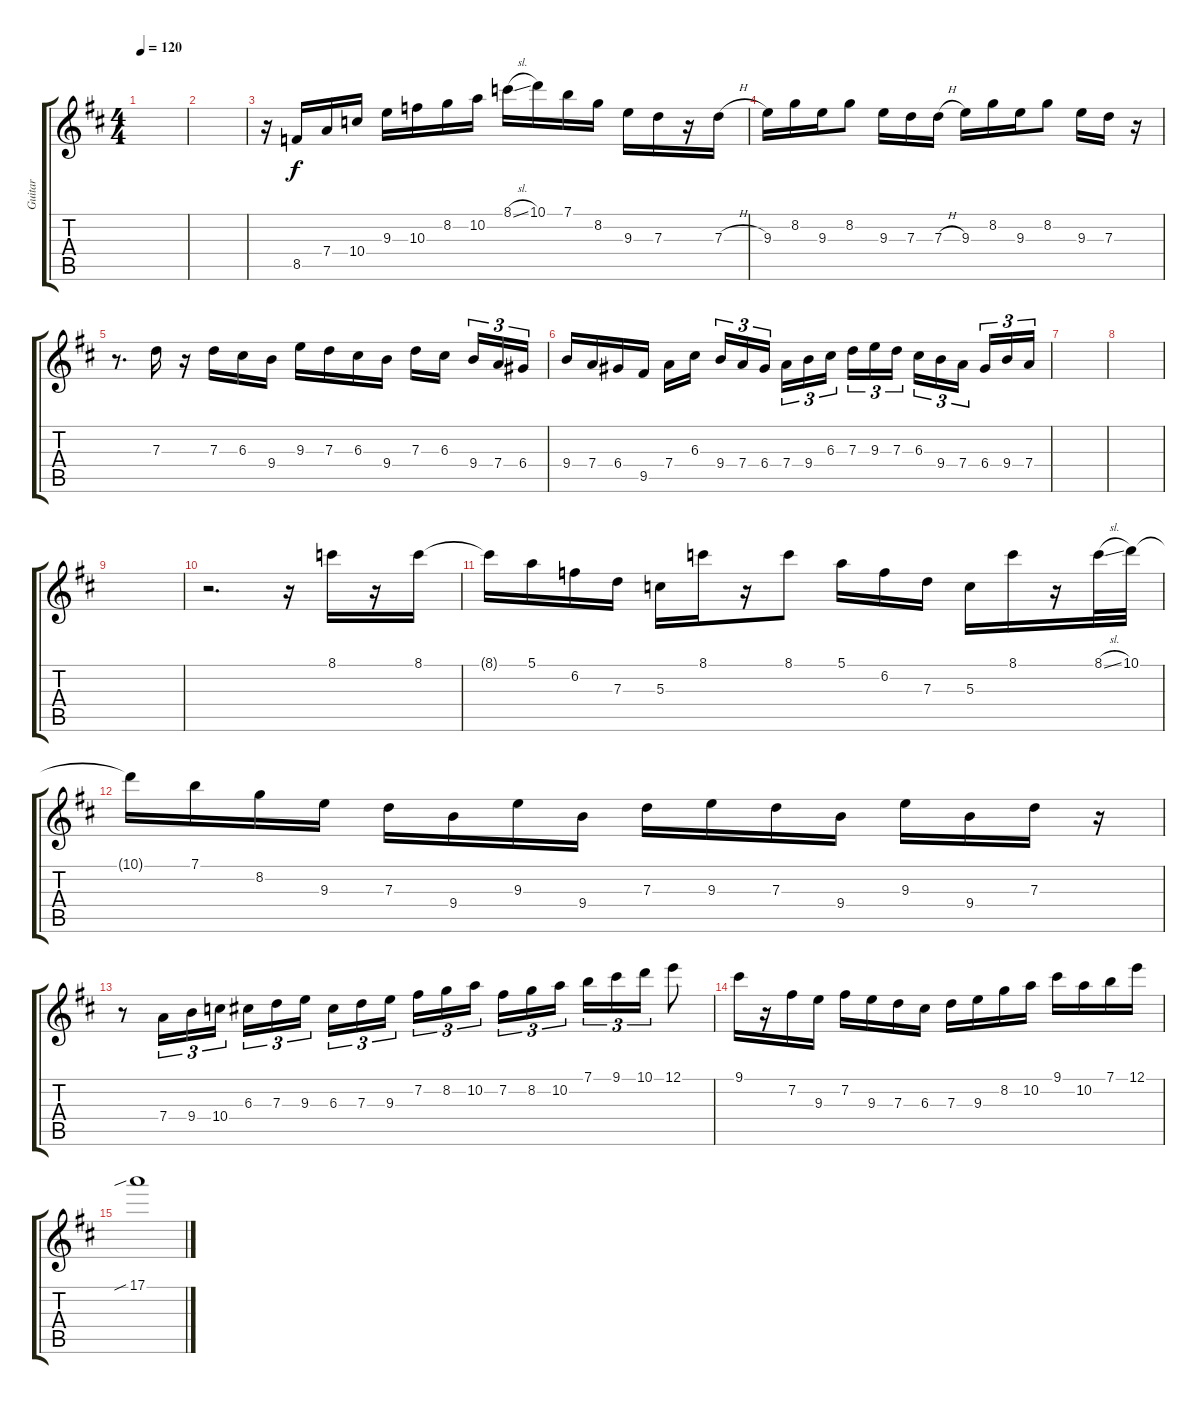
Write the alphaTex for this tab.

\track ("Guitar" "Guitar") {instrument overdrivenguitar}
\staff {score tabs}
\tuning (E4 B3 G3 D3 A2 E2) {hide}
\ts (4 4)
\tempo 120
\clef g2
\ks d
|
|
r.16 8.5.16 7.4.16 10.4.16 9.3.16 10.3.16 8.2.16 10.2.16 8.1{sl}.16 10.1.16 7.1.16 8.2.16 9.3.16 7.3.16 r.16 7.3{h}.16 |
9.3.16 8.2.16 9.3.16 8.2.8 9.3.16 7.3.16 7.3{h}.16 9.3.16 8.2.16 9.3.16 8.2.8 9.3.16 7.3.16 r.16 |
r.8{d} 7.3.16 r.16 7.3.16 6.3.16 9.4.16 9.3.16 7.3.16 6.3.16 9.4.16 7.3.16 6.3.16{beam splitsecondary} 9.4.16{tu (3 2)} 7.4.16{tu (3 2)} 6.4.16{tu (3 2)} |
9.4.16 7.4.16 6.4.16 9.5.16 7.4.16 6.3.16{beam splitsecondary} 9.4.16{tu (3 2)} 7.4.16{tu (3 2)} 6.4.16{tu (3 2)} 7.4.16{tu (3 2)} 9.4.16{tu (3 2)} 6.3.16{tu (3 2) beam splitsecondary} 7.3.16{tu (3 2)} 9.3.16{tu (3 2)} 7.3.16{tu (3 2)} 6.3.16{tu (3 2)} 9.4.16{tu (3 2)} 7.4.16{tu (3 2) beam splitsecondary} 6.4.16{tu (3 2)} 9.4.16{tu (3 2)} 7.4.16{tu (3 2)} |
|
|
|
r.2{d} r.16 8.1.16 r.16 8.1.16 |
8.1{t}.16 5.1.16 6.2.16 7.3.16 5.3.16 8.1.16 r.16 8.1.8 5.1.16 6.2.16 7.3.16 5.3.16 8.1.16 r.16 8.1{sl}.32 10.1.32 |
10.1{t}.16 7.1.16 8.2.16 9.3.16 7.3.16 9.4.16 9.3.16 9.4.16 7.3.16 9.3.16 7.3.16 9.4.16 9.3.16 9.4.16 7.3.16 r.16 |
r.8 7.4.16{tu (3 2)} 9.4.16{tu (3 2)} 10.4.16{tu (3 2)} 6.3.16{tu (3 2)} 7.3.16{tu (3 2)} 9.3.16{tu (3 2) beam splitsecondary} 6.3.16{tu (3 2)} 7.3.16{tu (3 2)} 9.3.16{tu (3 2)} 7.2.16{tu (3 2)} 8.2.16{tu (3 2)} 10.2.16{tu (3 2) beam splitsecondary} 7.2.16{tu (3 2)} 8.2.16{tu (3 2)} 10.2.16{tu (3 2)} 7.1.16{tu (3 2)} 9.1.16{tu (3 2)} 10.1.16{tu (3 2)} 12.1.8 |
9.1.16 r.16 7.2.16 9.3.16 7.2.16 9.3.16 7.3.16 6.3.16 7.3.16 9.3.16 8.2.16 10.2.16 9.1.16 10.2.16 7.1.16 12.1.16 |
17.1{sib}.1
